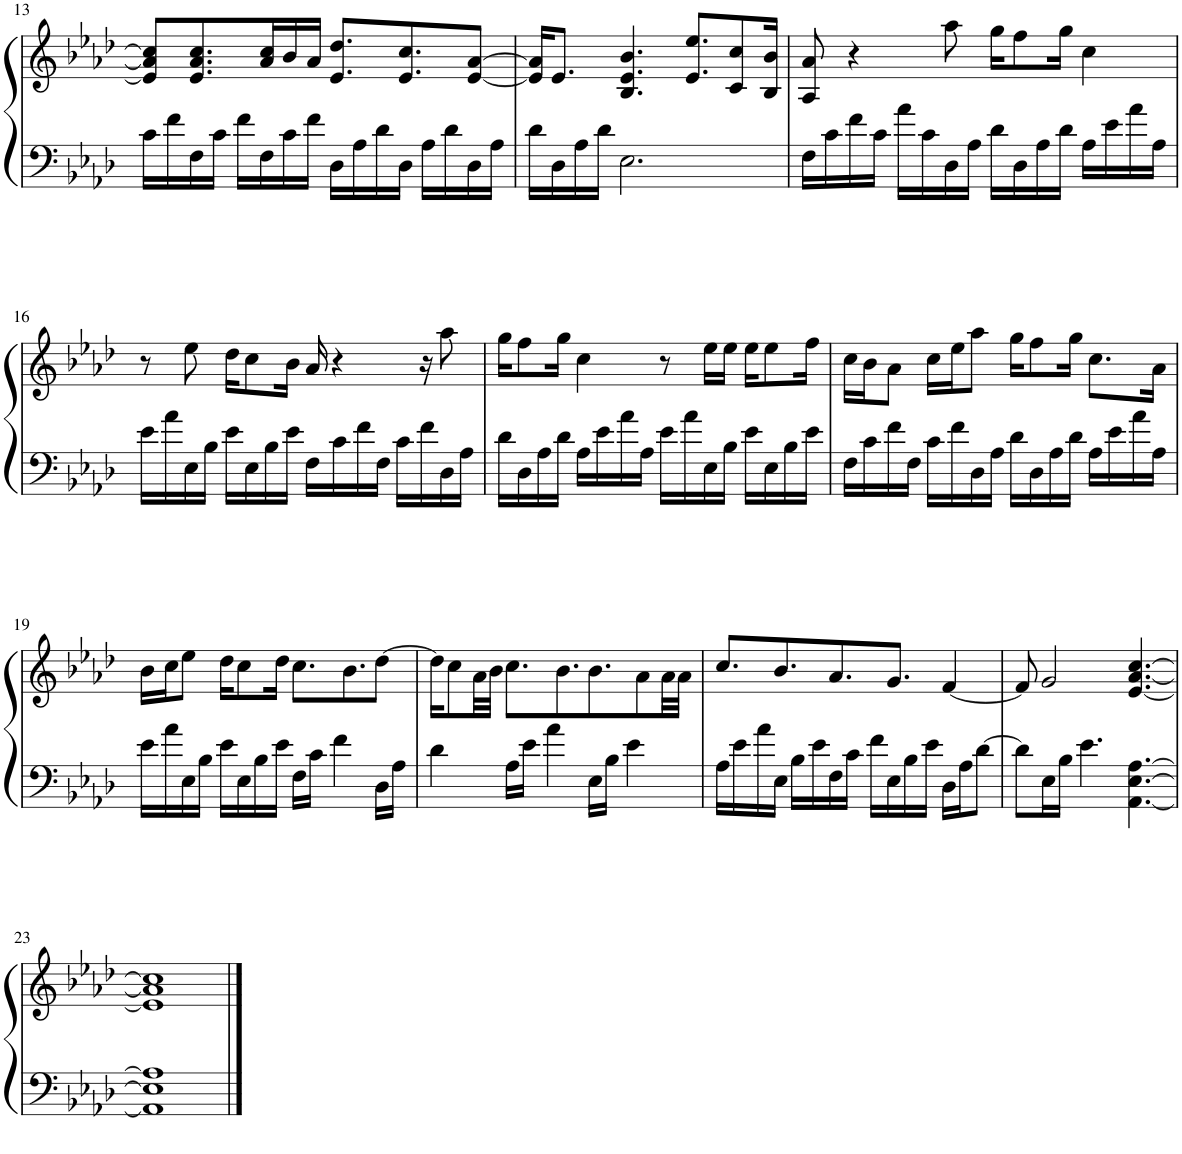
**kern	**kern
*part1	*part1
*staff2	*staff1
*I"Piano	*
*I'Pno.	*
!!LO:PB:g=z
*clefF4	*clefG2
*k[b-e-a-d-]	*k[b-e-a-d-]
*M4/4	*M4/4
=13	=13
16c\LL	8e-/] 8a-/] 8cc/]L
16f\	.
16F\	8.e-/ 8.a-/ 8.cc/
16c\JJ	.
16f\LL	.
16F\	16a-/ 16cc/L
16c\	16b-/
16f\JJ	16a-/JJ
16D-\LL	8.e-/ 8.dd-/L
16A-\	.
16d-\	.
16D-\JJ	8.e-/ 8.cc/
16A-\LL	.
16d-\	.
16D-\	[8e-/ [8a-/J
16A-\JJ	.
=14	=14
16d-\LL	16e-/] 16a-/]KL
16D-\	8.e-/J
16A-\	.
16d-\JJ	.
2.E-\	4.B-/ 4.e-/ 4.b-/
.	8.e-/ 8.ee-/L
.	8c/ 8cc/
.	16B-/ 16b-/Jk
=15	=15
16F\LL	8A-/ 8a-/
16c\	.
16f\	4r
16c\JJ	.
16a-\LL	.
16c\	.
16D-\	8aa-\
16A-\JJ	.
16d-\LL	16gg\KL
16D-\	8ff\
16A-\	.
16d-\JJ	16gg\Jk
16A-\LL	4cc\
16e-\	.
16a-\	.
16A-\JJ	.
!!LO:LB:g=z
=16	=16
16e-\LL	8r
16a-\	.
16E-\	8ee-\
16B-\JJ	.
16e-\LL	16dd-\KL
16E-\	8cc\
16B-\	.
16e-\JJ	16b-\Jk
16F\LL	16a-/
16c\	4r
16f\	.
16F\JJ	.
16c\LL	.
16f\	16r
16D-\	8aa-\
16A-\JJ	.
=17	=17
16d-\LL	16gg\KL
16D-\	8ff\
16A-\	.
16d-\JJ	16gg\Jk
16A-\LL	4cc\
16e-\	.
16a-\	.
16A-\JJ	.
16e-\LL	8r
16a-\	.
16E-\	16ee-\LL
16B-\JJ	16ee-\JJ
16e-\LL	16ee-\KL
16E-\	8ee-\
16B-\	.
16e-\JJ	16ff\Jk
=18	=18
16F\LL	16cc\LL
16c\	16b-\J
16f\	8a-\J
16F\JJ	.
16c\LL	16cc\LL
16f\	16ee-\J
16D-\	8aa-\J
16A-\JJ	.
16d-\LL	16gg\KL
16D-\	8ff\
16A-\	.
16d-\JJ	16gg\Jk
16A-\LL	8.cc\L
16e-\	.
16a-\	.
16A-\JJ	16a-\Jk
!!LO:LB:g=z
=19	=19
16e-\LL	16b-\LL
16a-\	16cc\J
16E-\	8ee-\J
16B-\JJ	.
16e-\LL	16dd-\KL
16E-\	8cc\
16B-\	.
16e-\JJ	16dd-\Jk
16F\LL	8.cc\L
16c\JJ	.
4f\	.
.	8.b-\
16D-\LL	[8dd-\J
16A-\JJ	.
=20	=20
4d-\	16dd-\KL]
.	8cc\
.	32a-\LL
.	32b-\JJJ
16A-\LL	8.cc\L
16e-\JJ	.
4a-\	.
.	8.b-\
16E-\LL	8.b-\
16B-\JJ	.
4e-\	.
.	8a-\
.	32a-\LL
.	32a-\JJJ
=21	=21
16A-\LL	8.cc/L
16e-\	.
16a-\	.
16E-\JJ	8.b-/
16B-\LL	.
16e-\	.
16F\	8.a-/
16c\JJ	.
16f\LL	.
16E-\	8.g/J
16B-\	.
16e-\JJ	.
16D-\LL	[4f/
16A-\J	.
[8d-\J	.
=22	=22
8d-\L]	8f/]
16E-\L	2g/
16B-\JJ	.
4.e-\	.
[4.AA-\ [4.E-\ [4.A-\	[4.e-/ [4.a-/ [4.cc/
!!LO:LB:g=z
=23	=23
1AA-] 1E-] 1A-]	1e-] 1a-] 1cc]
==	==
*-	*-
